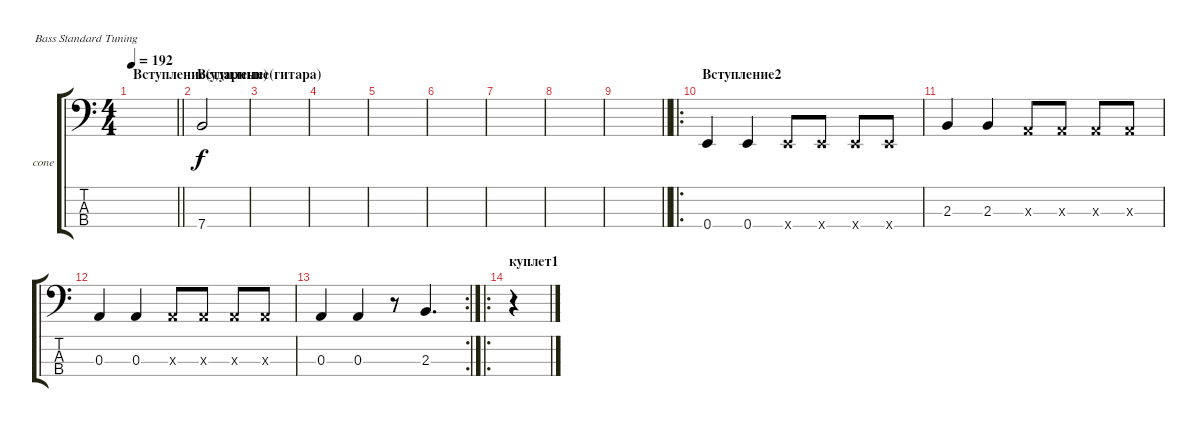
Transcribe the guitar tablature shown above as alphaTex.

\defaultSystemsLayout 4
\bracketExtendMode groupsimilarinstruments
\firstSystemTrackNameOrientation horizontal
\otherSystemsTrackNameOrientation horizontal
\track ("Jason McCaslin" "cone") {instrument electricbassfinger}
\staff {score tabs}
\tuning (G2 D2 A1 E1)
\ts (4 4)
\section ("" "Вступление(ударные)")
\tempo 192
\clef f4
\barLineRight lightlight
\ks c
|
\section ("" "Вступление(гитара)")
7.4.2 |
|
|
|
|
|
|
\barLineRight lightlight
|
\ro
\section ("" "Вступление2")
0.4.4 0.4.4 0.4{x}.8 0.4{x}.8 0.4{x}.8 0.4{x}.8 |
2.3.4 2.3.4 0.3{x}.8 0.3{x}.8 0.3{x}.8 0.3{x}.8 |
0.3.4 0.3.4 0.3{x}.8 0.3{x}.8 0.3{x}.8 0.3{x}.8 |
\rc 2
0.3.4 0.3.4 r.8 2.3.4{d} |
\ro
\section ("" "куплет1")
r.4
